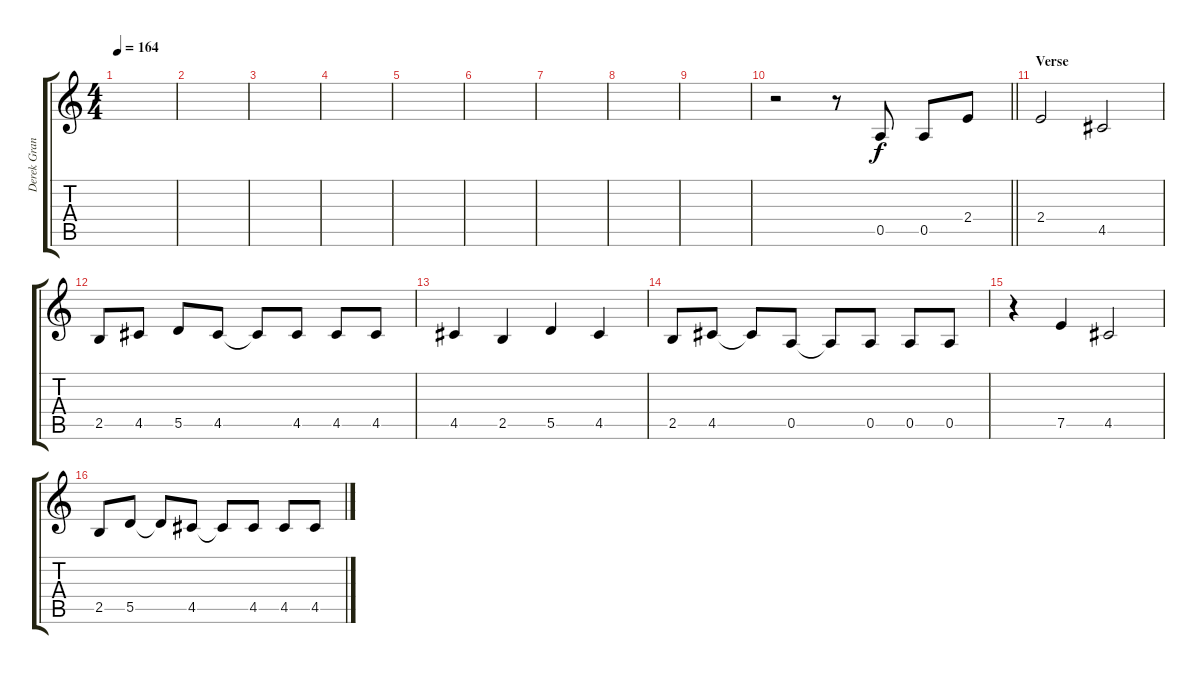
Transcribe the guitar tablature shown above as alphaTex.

\track ("Derek Grant - Vocals" "Derek Gran") {instrument distortionguitar}
\staff {score tabs}
\tuning (E4 B3 G3 D3 A2 E2) {hide}
\ts (4 4)
\tempo 164
\clef g2
\ks c
|
|
|
|
|
|
|
|
|
\barLineRight lightlight
r.2 r.8 0.5.8 0.5.8 2.4.8 |
\section ("" "Verse")
2.4.2 4.5.2 |
2.5.8 4.5.8 5.5.8 4.5.8 4.5{t}.8 4.5.8 4.5.8 4.5.8 |
4.5.4 2.5.4 5.5.4 4.5.4 |
2.5.8 4.5.8 4.5{t}.8 0.5.8 0.5{t}.8 0.5.8 0.5.8 0.5.8 |
r.4 7.5.4 4.5.2 |
2.5.8 5.5.8 5.5{t}.8 4.5.8 4.5{t}.8 4.5.8 4.5.8 4.5.8
